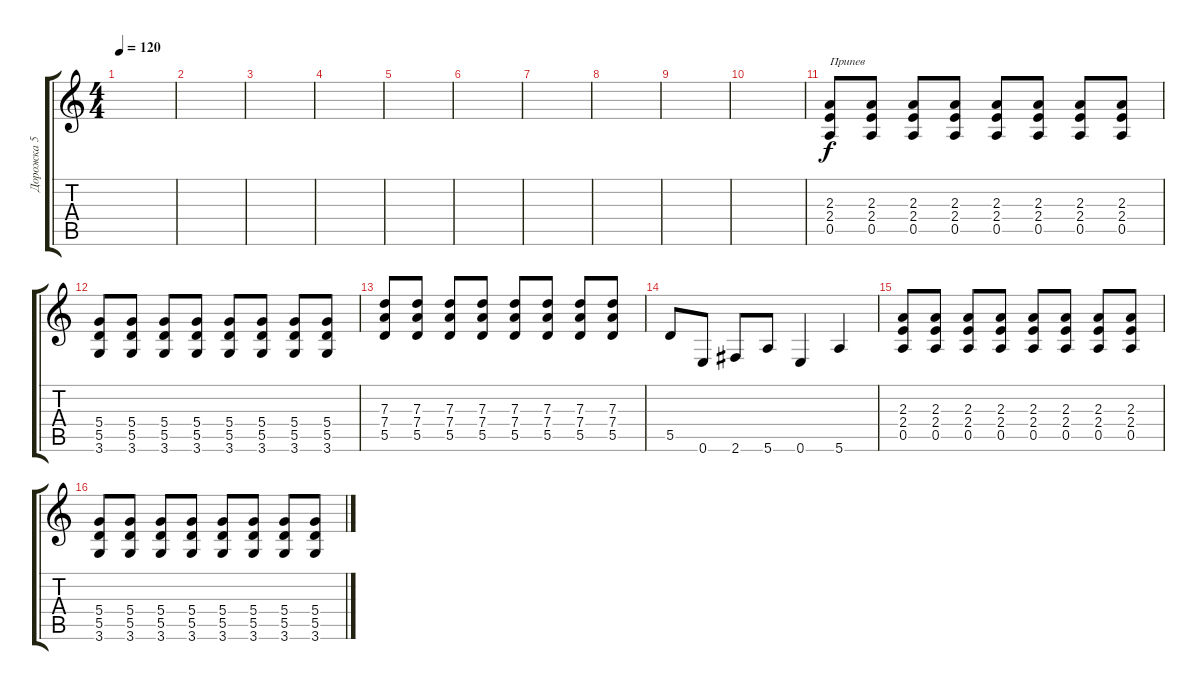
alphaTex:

\track ("Дорожка 5" "Дорожка 5") {instrument distortionguitar}
\staff {score tabs}
\tuning (E4 B3 G3 D3 A2 E2) {hide}
\ts (4 4)
\tempo 120
\clef g2
\ks c
|
|
|
|
|
|
|
|
|
|
(2.3 2.4 0.5).8{txt "Припев"} (2.3 2.4 0.5).8 (2.3 2.4 0.5).8 (2.3 2.4 0.5).8 (2.3 2.4 0.5).8 (2.3 2.4 0.5).8 (2.3 2.4 0.5).8 (2.3 2.4 0.5).8 |
(5.4 5.5 3.6).8 (5.4 5.5 3.6).8 (5.4 5.5 3.6).8 (5.4 5.5 3.6).8 (5.4 5.5 3.6).8 (5.4 5.5 3.6).8 (5.4 5.5 3.6).8 (5.4 5.5 3.6).8 |
(7.3 7.4 5.5).8 (7.3 7.4 5.5).8 (7.3 7.4 5.5).8 (7.3 7.4 5.5).8 (7.3 7.4 5.5).8 (7.3 7.4 5.5).8 (7.3 7.4 5.5).8 (7.3 7.4 5.5).8 |
5.5.8 0.6.8 2.6.8 5.6.8 0.6.4 5.6.4 |
(2.3 2.4 0.5).8 (2.3 2.4 0.5).8 (2.3 2.4 0.5).8 (2.3 2.4 0.5).8 (2.3 2.4 0.5).8 (2.3 2.4 0.5).8 (2.3 2.4 0.5).8 (2.3 2.4 0.5).8 |
(5.4 5.5 3.6).8 (5.4 5.5 3.6).8 (5.4 5.5 3.6).8 (5.4 5.5 3.6).8 (5.4 5.5 3.6).8 (5.4 5.5 3.6).8 (5.4 5.5 3.6).8 (5.4 5.5 3.6).8
